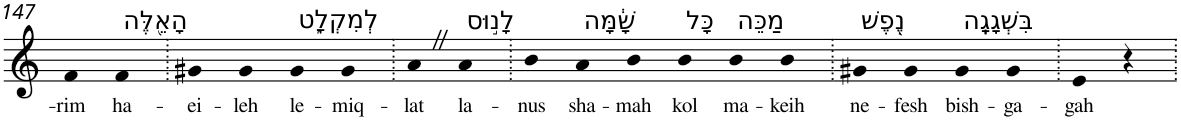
**kern	**text
*part1	*part1
*staff1	*staff1
*I"Piano	*
*I'Pno	*
!!LO:PB:g=z
*clefG2	*
*k[]	*
=147	=147
!	!LO:LY:b
4f	-rim
!LO:TX:a:t=הָאֵ֖לֶּה	!
!	!LO:LY:b
4f	ha-
=148.	=148.
!	!LO:LY:b
4g#X	-ei-
!	!LO:LY:b
4g#	-leh
!LO:TX:a:t=לְמִקְלָ֑ט	!
!	!LO:LY:b
4g#	le-
!	!LO:LY:b
4g#	-miq-
=149.	=149.
!	!LO:LY:b
4aZ	-lat
!LO:TX:a:t=לָנ֣וּס	!
!	!LO:LY:b
4a	la-
=150.	=150.
!	!LO:LY:b
4b	-nus
!LO:TX:a:t=שָׁ֔מָּה	!
!	!LO:LY:b
4a	sha-
!	!LO:LY:b
4b	-mah
!LO:TX:a:t=כָּל	!
!	!LO:LY:b
4b	kol
!LO:TX:a:t=מַכֵּה	!
!	!LO:LY:b
4b	ma-
!	!LO:LY:b
4b	-keih
=151.	=151.
!LO:TX:a:t=נֶ֖פֶשׁ	!
!	!LO:LY:b
4g#X	ne-
!	!LO:LY:b
4g#	-fesh
!LO:TX:a:t=בִּשְׁגָגָֽה	!
!	!LO:LY:b
4g#	bish-
!	!LO:LY:b
4g#	-ga-
=152.	=152.
!	!LO:LY:b
4e	-gah
4r	.
=.	=.
*-	*-
